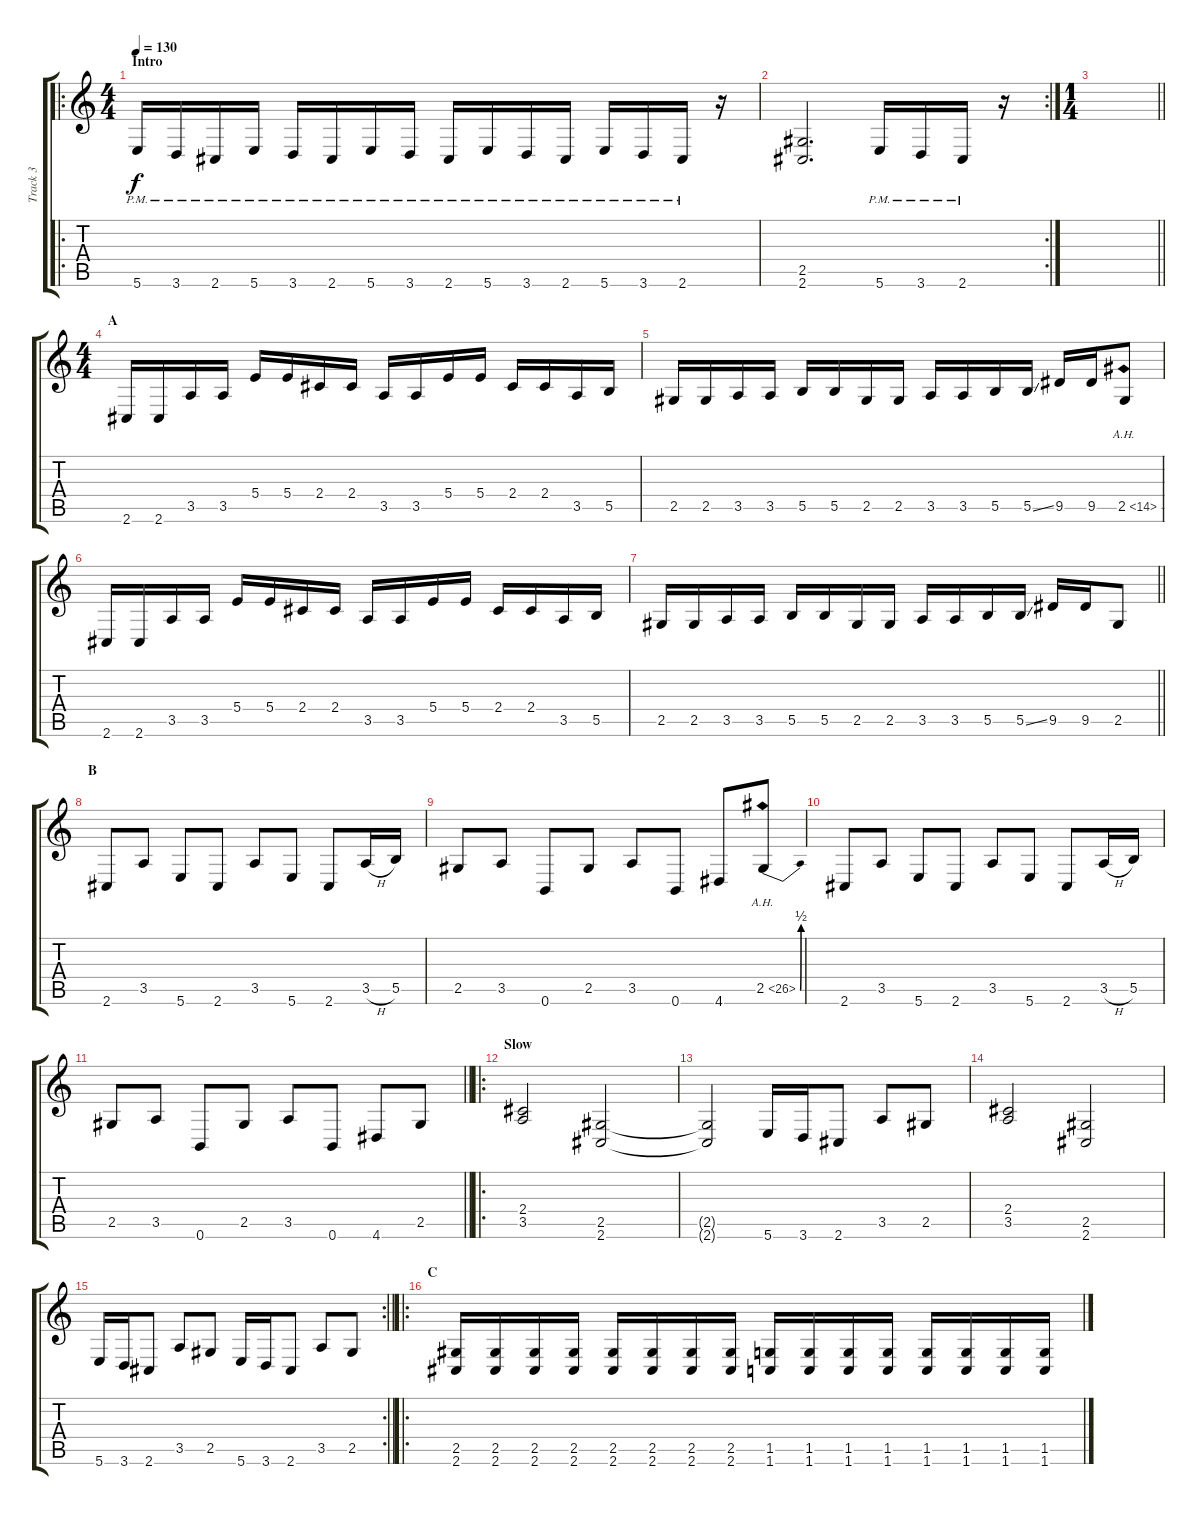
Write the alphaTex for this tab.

\track ("Track 3" "Track 3") {instrument distortionguitar}
\staff {score tabs}
\tuning (Db4 Ab3 E3 B2 Gb2 B1) {hide}
\ro
\ts (4 4)
\section ("" "Intro")
\tempo 130
\clef g2
\ks c
5.6{pm}.16{dy f instrument distortionguitar} 3.6{pm}.16 2.6{pm}.16 5.6{pm}.16 3.6{pm}.16 2.6{pm}.16 5.6{pm}.16 3.6{pm}.16 2.6{pm}.16 5.6{pm}.16 3.6{pm}.16 2.6{pm}.16 5.6{pm}.16 3.6{pm}.16 2.6{pm}.16 r.16 |
\rc 2
(2.5 2.6).2{d} 5.6{pm}.16 3.6{pm}.16 2.6{pm}.16 r.16 |
\ts (1 4)
\barLineRight lightlight
|
\ts (4 4)
\section ("" "A")
2.6.16 2.6.16 3.5.16 3.5.16 5.4.16 5.4.16 2.4.16 2.4.16 3.5.16 3.5.16 5.4.16 5.4.16 2.4.16 2.4.16 3.5.16 5.5.16 |
2.5.16 2.5.16 3.5.16 3.5.16 5.5.16 5.5.16 2.5.16 2.5.16 3.5.16 3.5.16 5.5.16 5.5{ss}.16 9.5.16 9.5.16 2.5{ah 12}.8 |
2.6.16 2.6.16 3.5.16 3.5.16 5.4.16 5.4.16 2.4.16 2.4.16 3.5.16 3.5.16 5.4.16 5.4.16 2.4.16 2.4.16 3.5.16 5.5.16 |
\barLineRight lightlight
2.5.16 2.5.16 3.5.16 3.5.16 5.5.16 5.5.16 2.5.16 2.5.16 3.5.16 3.5.16 5.5.16 5.5{ss}.16 9.5.16 9.5.16 2.5.8 |
\section ("" "B")
2.6.8 3.5.8 5.6.8 2.6.8 3.5.8 5.6.8 2.6.8 3.5{h}.16 5.5.16 |
2.5.8 3.5.8 0.6.8 2.5.8 3.5.8 0.6.8 4.6.8 2.5{be (bend 0 0 60 2) ah 24}.8 |
2.6.8 3.5.8 5.6.8 2.6.8 3.5.8 5.6.8 2.6.8 3.5{h}.16 5.5.16 |
\barLineRight lightlight
2.5.8 3.5.8 0.6.8 2.5.8 3.5.8 0.6.8 4.6.8 2.5.8 |
\ro
\section ("" "Slow")
(2.4 3.5).2 (2.5 2.6).2 |
(2.5{t} 2.6{t}).2 5.6.16 3.6.16 2.6.8 3.5.8 2.5.8 |
(2.4 3.5).2 (2.5 2.6).2 |
\rc 2
\barLineRight lightlight
5.6.16 3.6.16 2.6.8 3.5.8 2.5.8 5.6.16 3.6.16 2.6.8 3.5.8 2.5.8 |
\ro
\section ("" "C")
(2.5 2.6).16 (2.5 2.6).16 (2.5 2.6).16 (2.5 2.6).16 (2.5 2.6).16 (2.5 2.6).16 (2.5 2.6).16 (2.5 2.6).16 (1.5 1.6).16 (1.5 1.6).16 (1.5 1.6).16 (1.5 1.6).16 (1.5 1.6).16 (1.5 1.6).16 (1.5 1.6).16 (1.5 1.6).16
